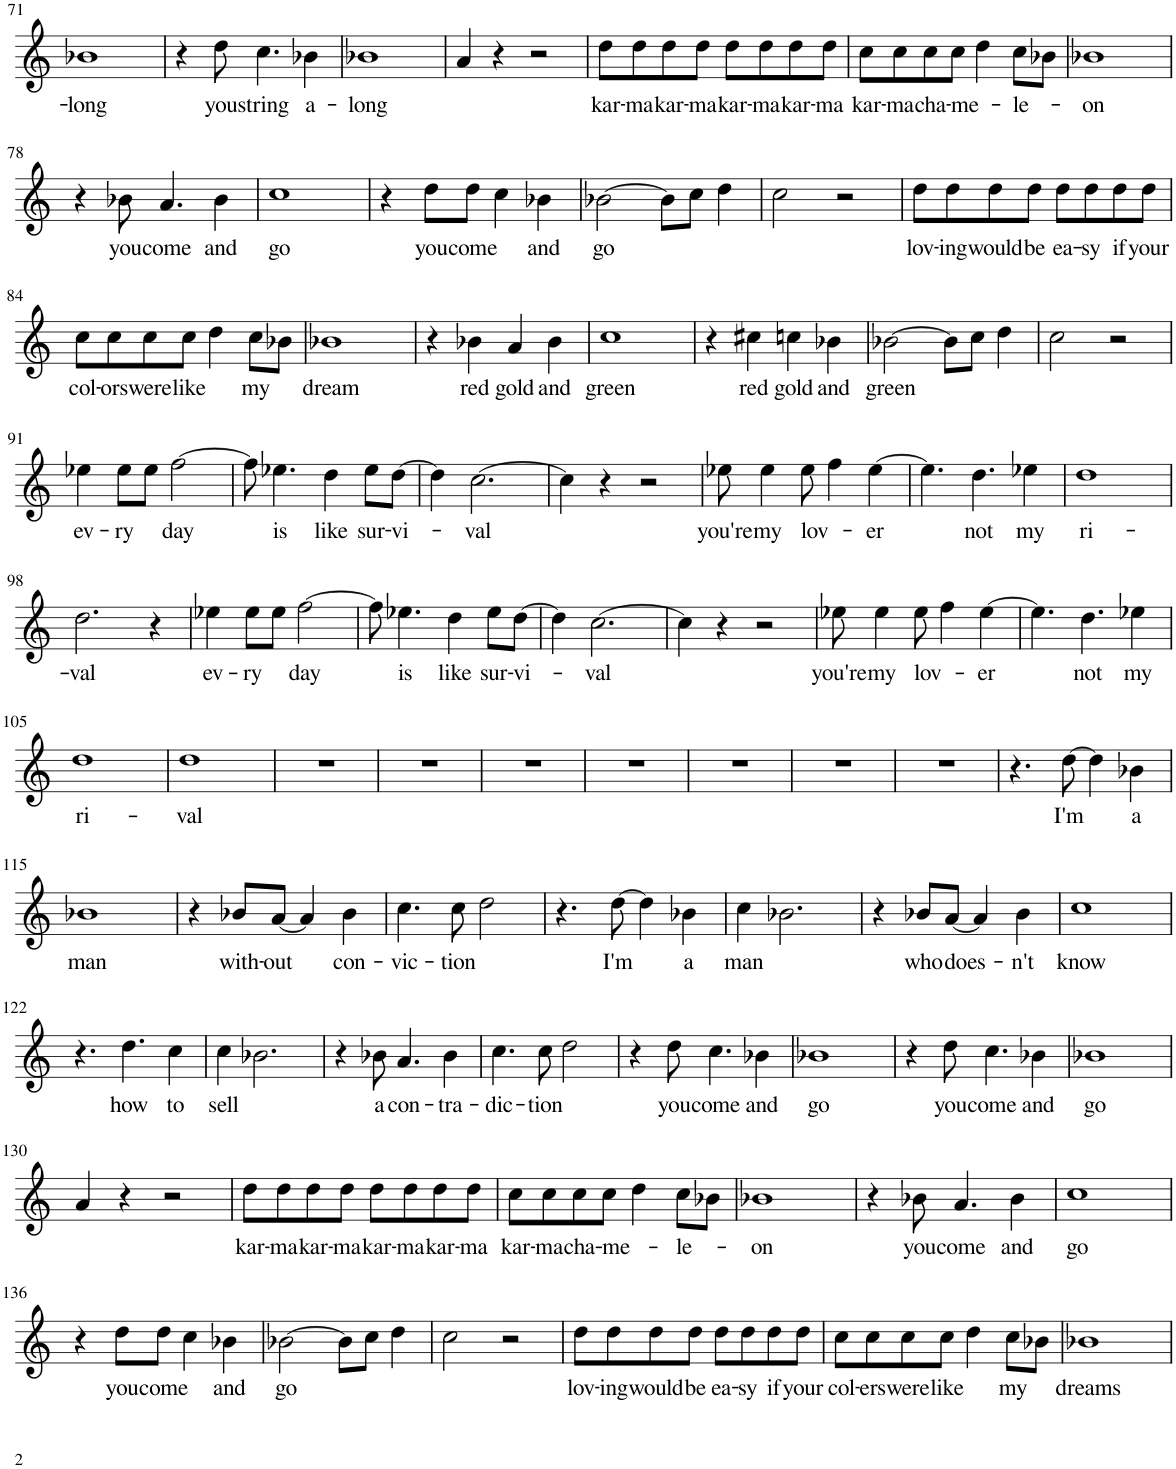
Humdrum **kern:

**kern	**text
*part1	*part1
*staff1	*staff1
*I"Piano	*
*I'Pno.	*
!!LO:PB:g=z
*clefG2	*
*k[]	*
*M4/4	*
=71	=71
!	!LO:LY:b
1b-X	-long
=72	=72
4r	.
!	!LO:LY:b
8dd\	you
!	!LO:LY:b
4.cc\	string
!	!LO:LY:b
4b-X\	a-
=73	=73
!	!LO:LY:b
1b-X	-long
=74	=74
4a/	.
4r	.
2r	.
=75	=75
!	!LO:LY:b
8dd\L	kar-
!	!LO:LY:b
8dd\	-ma
!	!LO:LY:b
8dd\	kar-
!	!LO:LY:b
8dd\J	-ma
!	!LO:LY:b
8dd\L	kar-
!	!LO:LY:b
8dd\	-ma
!	!LO:LY:b
8dd\	kar-
!	!LO:LY:b
8dd\J	-ma
=76	=76
!	!LO:LY:b
8cc\L	kar-
!	!LO:LY:b
8cc\	-ma
!	!LO:LY:b
8cc\	cha-
!	!LO:LY:b
8cc\J	-me-
4dd\	.
!	!LO:LY:b
8cc\L	-le-
8b-X\J	.
=77	=77
!	!LO:LY:b
1b-X	-on
!!LO:LB:g=z
=78	=78
4r	.
!	!LO:LY:b
8b-X\	you
!	!LO:LY:b
4.a/	come
!	!LO:LY:b
4b-\	and
=79	=79
!	!LO:LY:b
1cc	go
=80	=80
4r	.
!	!LO:LY:b
8dd\L	you
!	!LO:LY:b
8dd\J	come
4cc\	.
!	!LO:LY:b
4b-X\	and
=81	=81
!	!LO:LY:b
[2b-X\	go
8b-\L]	.
8cc\J	.
4dd\	.
=82	=82
2cc\	.
2r	.
=83	=83
!	!LO:LY:b
8dd\L	lov-
!	!LO:LY:b
8dd\	-ing
!	!LO:LY:b
8dd\	would
!	!LO:LY:b
8dd\J	be
!	!LO:LY:b
8dd\L	ea-
!	!LO:LY:b
8dd\	-sy
!	!LO:LY:b
8dd\	if
!	!LO:LY:b
8dd\J	your
!!LO:LB:g=z
=84	=84
!	!LO:LY:b
8cc\L	col-
!	!LO:LY:b
8cc\	-ors
!	!LO:LY:b
8cc\	were
!	!LO:LY:b
8cc\J	like
4dd\	.
!	!LO:LY:b
8cc\L	my
8b-X\J	.
=85	=85
!	!LO:LY:b
1b-X	dream
=86	=86
4r	.
!	!LO:LY:b
4b-X\	red
!	!LO:LY:b
4a/	gold
!	!LO:LY:b
4b-\	and
=87	=87
!	!LO:LY:b
1cc	green
=88	=88
4r	.
!	!LO:LY:b
4cc#X\	red
!	!LO:LY:b
4ccn\	gold
!	!LO:LY:b
4b-X\	and
=89	=89
!	!LO:LY:b
[2b-X\	green
8b-\L]	.
8cc\J	.
4dd\	.
=90	=90
2cc\	.
2r	.
!!LO:LB:g=z
=91	=91
!	!LO:LY:b
4ee-X\	ev-
!	!LO:LY:b
8ee-\L	-ry
8ee-\J	.
!	!LO:LY:b
[2ff\	day
=92	=92
8ff\]	.
!	!LO:LY:b
4.ee-X\	is
!	!LO:LY:b
4dd\	like
!	!LO:LY:b
8ee-\L	sur-
!	!LO:LY:b
[8dd\J	-vi-
=93	=93
4dd\]	.
!	!LO:LY:b
[2.cc\	-val
=94	=94
4cc\]	.
4r	.
2r	.
=95	=95
!	!LO:LY:b
8ee-X\	you're
!	!LO:LY:b
4ee-\	my
!	!LO:LY:b
8ee-\	lov-
4ff\	.
!	!LO:LY:b
[4ee-\	-er
=96	=96
4.ee-\]	.
!	!LO:LY:b
4.dd\	not
!	!LO:LY:b
4ee-X\	my
=97	=97
!	!LO:LY:b
1dd	ri-
!!LO:LB:g=z
=98	=98
!	!LO:LY:b
2.dd\	-val
4r	.
=99	=99
!	!LO:LY:b
4ee-X\	ev-
!	!LO:LY:b
8ee-\L	-ry
8ee-\J	.
!	!LO:LY:b
[2ff\	day
=100	=100
8ff\]	.
!	!LO:LY:b
4.ee-X\	is
!	!LO:LY:b
4dd\	like
!	!LO:LY:b
8ee-\L	sur-
!	!LO:LY:b
[8dd\J	-vi-
=101	=101
4dd\]	.
!	!LO:LY:b
[2.cc\	-val
=102	=102
4cc\]	.
4r	.
2r	.
=103	=103
!	!LO:LY:b
8ee-X\	you're
!	!LO:LY:b
4ee-\	my
!	!LO:LY:b
8ee-\	lov-
4ff\	.
!	!LO:LY:b
[4ee-\	-er
=104	=104
4.ee-\]	.
!	!LO:LY:b
4.dd\	not
!	!LO:LY:b
4ee-X\	my
!!LO:LB:g=z
=105	=105
!	!LO:LY:b
1dd	ri-
=106	=106
!	!LO:LY:b
1dd	-val
=107	=107
1r	.
=108	=108
1r	.
=109	=109
1r	.
=110	=110
1r	.
=111	=111
1r	.
=112	=112
1r	.
=113	=113
1r	.
=114	=114
4.r	.
!	!LO:LY:b
[8dd\	I'm
4dd\]	.
!	!LO:LY:b
4b-X\	a
!!LO:LB:g=z
=115	=115
!	!LO:LY:b
1b-X	man
=116	=116
4r	.
!	!LO:LY:b
8b-X/L	with-
!	!LO:LY:b
[8a/J	-out
4a/]	.
!	!LO:LY:b
4b-\	con-
=117	=117
!	!LO:LY:b
4.cc\	-vic-
!	!LO:LY:b
8cc\	-tion
2dd\	.
=118	=118
4.r	.
!	!LO:LY:b
[8dd\	I'm
4dd\]	.
!	!LO:LY:b
4b-X\	a
=119	=119
!	!LO:LY:b
4cc\	man
2.b-X\	.
=120	=120
4r	.
!	!LO:LY:b
8b-X/L	who
!	!LO:LY:b
[8a/J	does-
4a/]	.
!	!LO:LY:b
4b-\	-n't
=121	=121
!	!LO:LY:b
1cc	know
!!LO:LB:g=z
=122	=122
4.r	.
!	!LO:LY:b
4.dd\	how
!	!LO:LY:b
4cc\	to
=123	=123
!	!LO:LY:b
4cc\	sell
2.b-X\	.
=124	=124
4r	.
!	!LO:LY:b
8b-X\	a
!	!LO:LY:b
4.a/	con-
!	!LO:LY:b
4b-\	-tra-
=125	=125
!	!LO:LY:b
4.cc\	-dic-
!	!LO:LY:b
8cc\	-tion
2dd\	.
=126	=126
4r	.
!	!LO:LY:b
8dd\	you
!	!LO:LY:b
4.cc\	come
!	!LO:LY:b
4b-X\	and
=127	=127
!	!LO:LY:b
1b-X	go
=128	=128
4r	.
!	!LO:LY:b
8dd\	you
!	!LO:LY:b
4.cc\	come
!	!LO:LY:b
4b-X\	and
=129	=129
!	!LO:LY:b
1b-X	go
!!LO:LB:g=z
=130	=130
4a/	.
4r	.
2r	.
=131	=131
!	!LO:LY:b
8dd\L	kar-
!	!LO:LY:b
8dd\	-ma
!	!LO:LY:b
8dd\	kar-
!	!LO:LY:b
8dd\J	-ma
!	!LO:LY:b
8dd\L	kar-
!	!LO:LY:b
8dd\	-ma
!	!LO:LY:b
8dd\	kar-
!	!LO:LY:b
8dd\J	-ma
=132	=132
!	!LO:LY:b
8cc\L	kar-
!	!LO:LY:b
8cc\	-ma
!	!LO:LY:b
8cc\	cha-
!	!LO:LY:b
8cc\J	-me-
4dd\	.
!	!LO:LY:b
8cc\L	-le-
8b-X\J	.
=133	=133
!	!LO:LY:b
1b-X	-on
=134	=134
4r	.
!	!LO:LY:b
8b-X\	you
!	!LO:LY:b
4.a/	come
!	!LO:LY:b
4b-\	and
=135	=135
!	!LO:LY:b
1cc	go
!!LO:LB:g=z
=136	=136
4r	.
!	!LO:LY:b
8dd\L	you
!	!LO:LY:b
8dd\J	come
4cc\	.
!	!LO:LY:b
4b-X\	and
=137	=137
!	!LO:LY:b
[2b-X\	go
8b-\L]	.
8cc\J	.
4dd\	.
=138	=138
2cc\	.
2r	.
=139	=139
!	!LO:LY:b
8dd\L	lov-
!	!LO:LY:b
8dd\	-ing
!	!LO:LY:b
8dd\	would
!	!LO:LY:b
8dd\J	be
!	!LO:LY:b
8dd\L	ea-
!	!LO:LY:b
8dd\	-sy
!	!LO:LY:b
8dd\	if
!	!LO:LY:b
8dd\J	your
=140	=140
!	!LO:LY:b
8cc\L	col-
!	!LO:LY:b
8cc\	-ers
!	!LO:LY:b
8cc\	were
!	!LO:LY:b
8cc\J	like
4dd\	.
!	!LO:LY:b
8cc\L	my
8b-X\J	.
=141	=141
!	!LO:LY:b
1b-X	dreams
=	=
*-	*-
